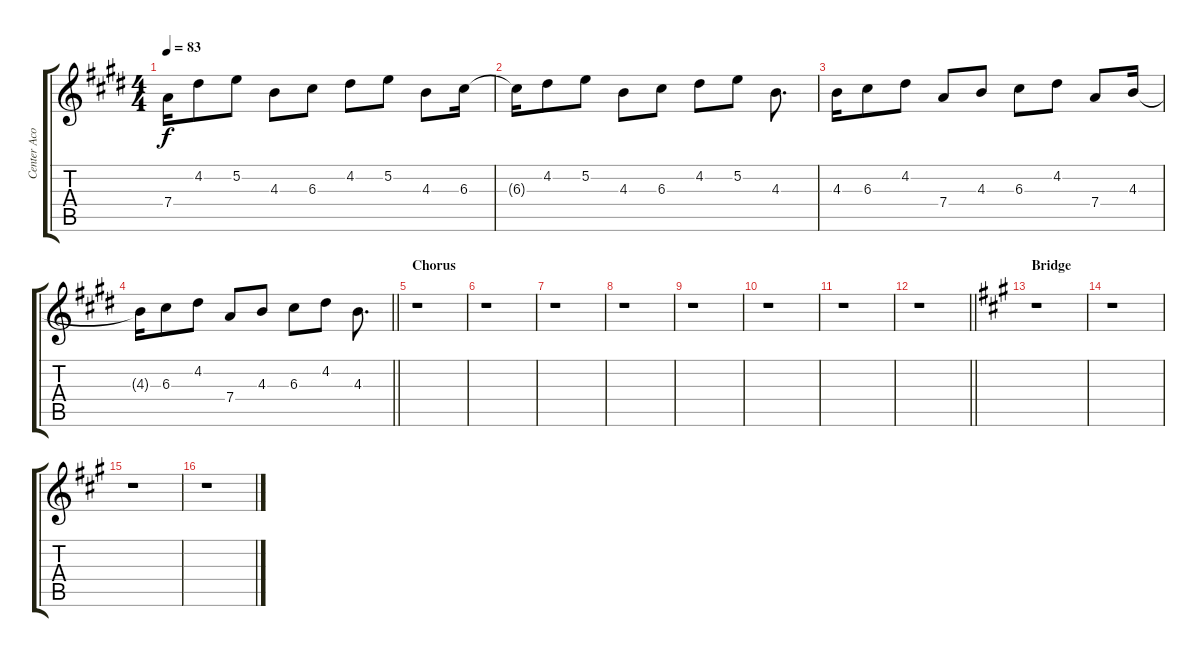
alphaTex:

\track ("Center Acoustic Guitar" "Center Aco") {instrument acousticguitarsteel}
\staff {score tabs}
\tuning (D4 B3 G3 D3 G2 D2) {hide}
\ts (4 4)
\tempo 83
\clef g2
\ks e
7.4.16{dy f} 4.2.8 5.2.8 4.3.8 6.3.8 4.2.8 5.2.8 4.3.8 6.3.16 |
6.3{t}.16 4.2.8 5.2.8 4.3.8 6.3.8 4.2.8 5.2.8 4.3.8{d} |
4.3.16 6.3.8 4.2.8 7.4.8 4.3.8 6.3.8 4.2.8 7.4.8 4.3.16 |
\barLineRight lightlight
4.3{t}.16 6.3.8 4.2.8 7.4.8 4.3.8 6.3.8 4.2.8 4.3.8{d} |
\section ("" "Chorus")
r.1 |
r.1 |
r.1 |
r.1 |
r.1 |
r.1 |
r.1 |
\barLineRight lightlight
r.1 |
\section ("" "Bridge")
\ks a
r.1 |
r.1 |
r.1 |
r.1
